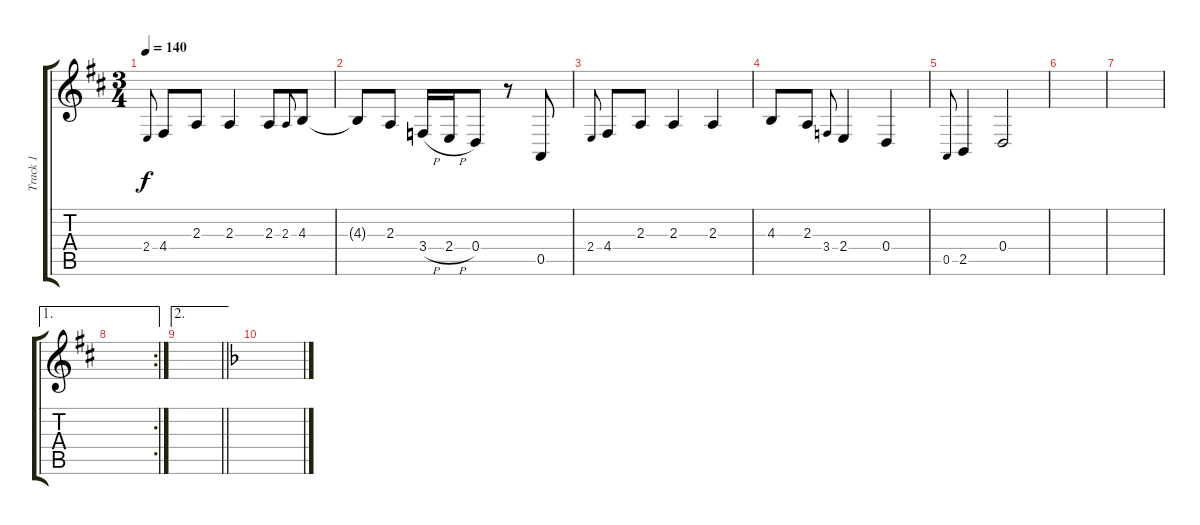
\track ("Track 1" "Track 1") {instrument altosax}
\staff {score tabs}
\tuning (E4 B3 G3 D3 A2 E2) {hide}
\ts (3 4)
\tempo 140
\clef g2
\ks d
2.4.8{gr onbeat dy f} 4.4.8 2.3.8 2.3.4 2.3.8 2.3.8{gr onbeat} 4.3.8 |
4.3{t}.8 2.3.8 3.4{h}.16 2.4{h}.16 0.4.8 r.8 0.5.8 |
2.4.8{gr onbeat} 4.4.8 2.3.8 2.3.4 2.3.4 |
4.3.8 2.3.8 3.4.8{gr onbeat} 2.4.4 0.4.4 |
0.5.8{gr onbeat} 2.5.4 0.4.2 |
|
|
\ae 1
\rc 2
|
\ae 2
\barLineRight lightlight
|
\ks f
